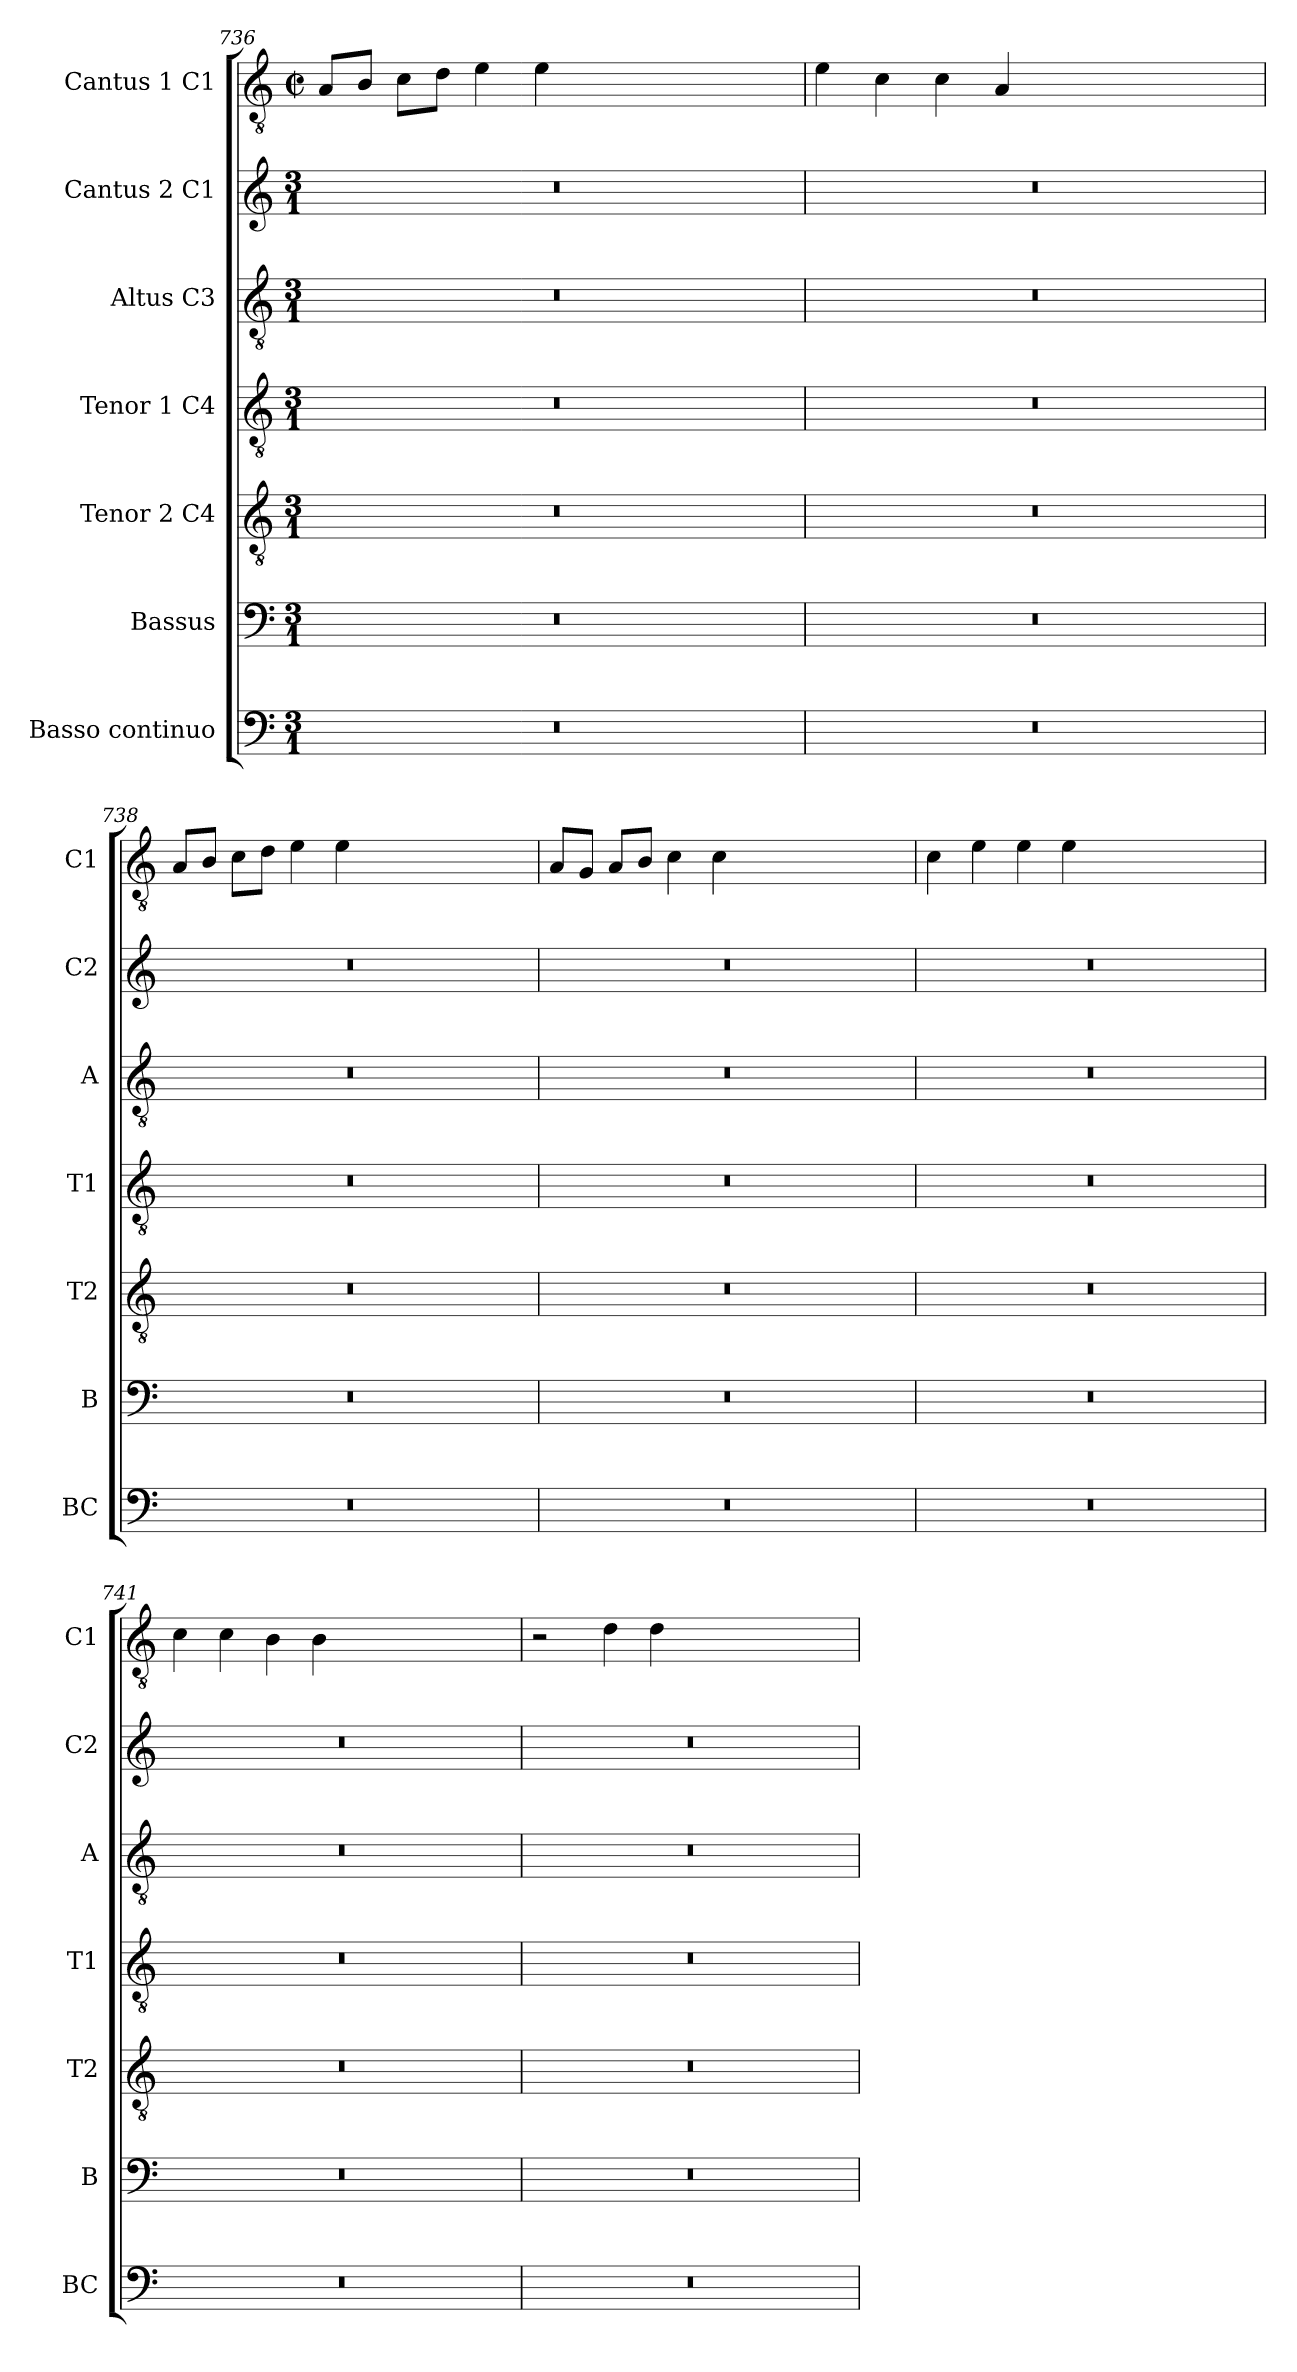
**kern	**kern	**kern	**kern	**kern	**kern	**kern
*part7	*part6	*part5	*part4	*part3	*part2	*part1
*staff7	*staff6	*staff5	*staff4	*staff3	*staff2	*staff1
*I"Basso continuo	*I"Bassus	*I"Tenor 2 C4	*I"Tenor 1 C4	*I"Altus C3	*I"Cantus 2 C1	*I"Cantus 1 C1
*I'BC	*I'B	*I'T2	*I'T1	*I'A	*I'C2	*I'C1
*clefF4	*clefF4	*clefGv2	*clefGv2	*clefGv2	*clefG2	*clefGv2
*ITrd7c12	*	*	*	*	*	*
*k[]	*k[]	*k[]	*k[]	*k[]	*k[]	*k[]
*C:	*C:	*C:	*C:	*C:	*C:	*C:
*M3/1	*M3/1	*M3/1	*M3/1	*M3/1	*M3/1	*M2/2
*	*	*	*	*	*	*met(c|)
=736	=736	=736	=736	=736	=736	=736
0.r	0.r	0.r	0.r	0.r	0.r	8A/L
.	.	.	.	.	.	8B/J
.	.	.	.	.	.	8c\L
.	.	.	.	.	.	8d\J
.	.	.	.	.	.	4e\
.	.	.	.	.	.	4e\
.	.	.	.	.	.	0ryy
=737	=737	=737	=737	=737	=737	=737
0.r	0.r	0.r	0.r	0.r	0.r	4e\
.	.	.	.	.	.	4c\
.	.	.	.	.	.	4c\
.	.	.	.	.	.	4A/
.	.	.	.	.	.	0ryy
!!LO:LB:g=z
=738	=738	=738	=738	=738	=738	=738
0.r	0.r	0.r	0.r	0.r	0.r	8A/L
.	.	.	.	.	.	8B/J
.	.	.	.	.	.	8c\L
.	.	.	.	.	.	8d\J
.	.	.	.	.	.	4e\
.	.	.	.	.	.	4e\
.	.	.	.	.	.	0ryy
=739	=739	=739	=739	=739	=739	=739
0.r	0.r	0.r	0.r	0.r	0.r	8A/L
.	.	.	.	.	.	8G/J
.	.	.	.	.	.	8A/L
.	.	.	.	.	.	8B/J
.	.	.	.	.	.	4c\
.	.	.	.	.	.	4c\
.	.	.	.	.	.	0ryy
=740	=740	=740	=740	=740	=740	=740
0.r	0.r	0.r	0.r	0.r	0.r	4c\
.	.	.	.	.	.	4e\
.	.	.	.	.	.	4e\
.	.	.	.	.	.	4e\
.	.	.	.	.	.	0ryy
=741	=741	=741	=741	=741	=741	=741
0.r	0.r	0.r	0.r	0.r	0.r	4c\
.	.	.	.	.	.	4c\
.	.	.	.	.	.	4B\
.	.	.	.	.	.	4B\
.	.	.	.	.	.	0ryy
=742	=742	=742	=742	=742	=742	=742
0.r	0.r	0.r	0.r	0.r	0.r	2r
.	.	.	.	.	.	4d\
.	.	.	.	.	.	4d\
.	.	.	.	.	.	0ryy
=	=	=	=	=	=	=
*-	*-	*-	*-	*-	*-	*-
